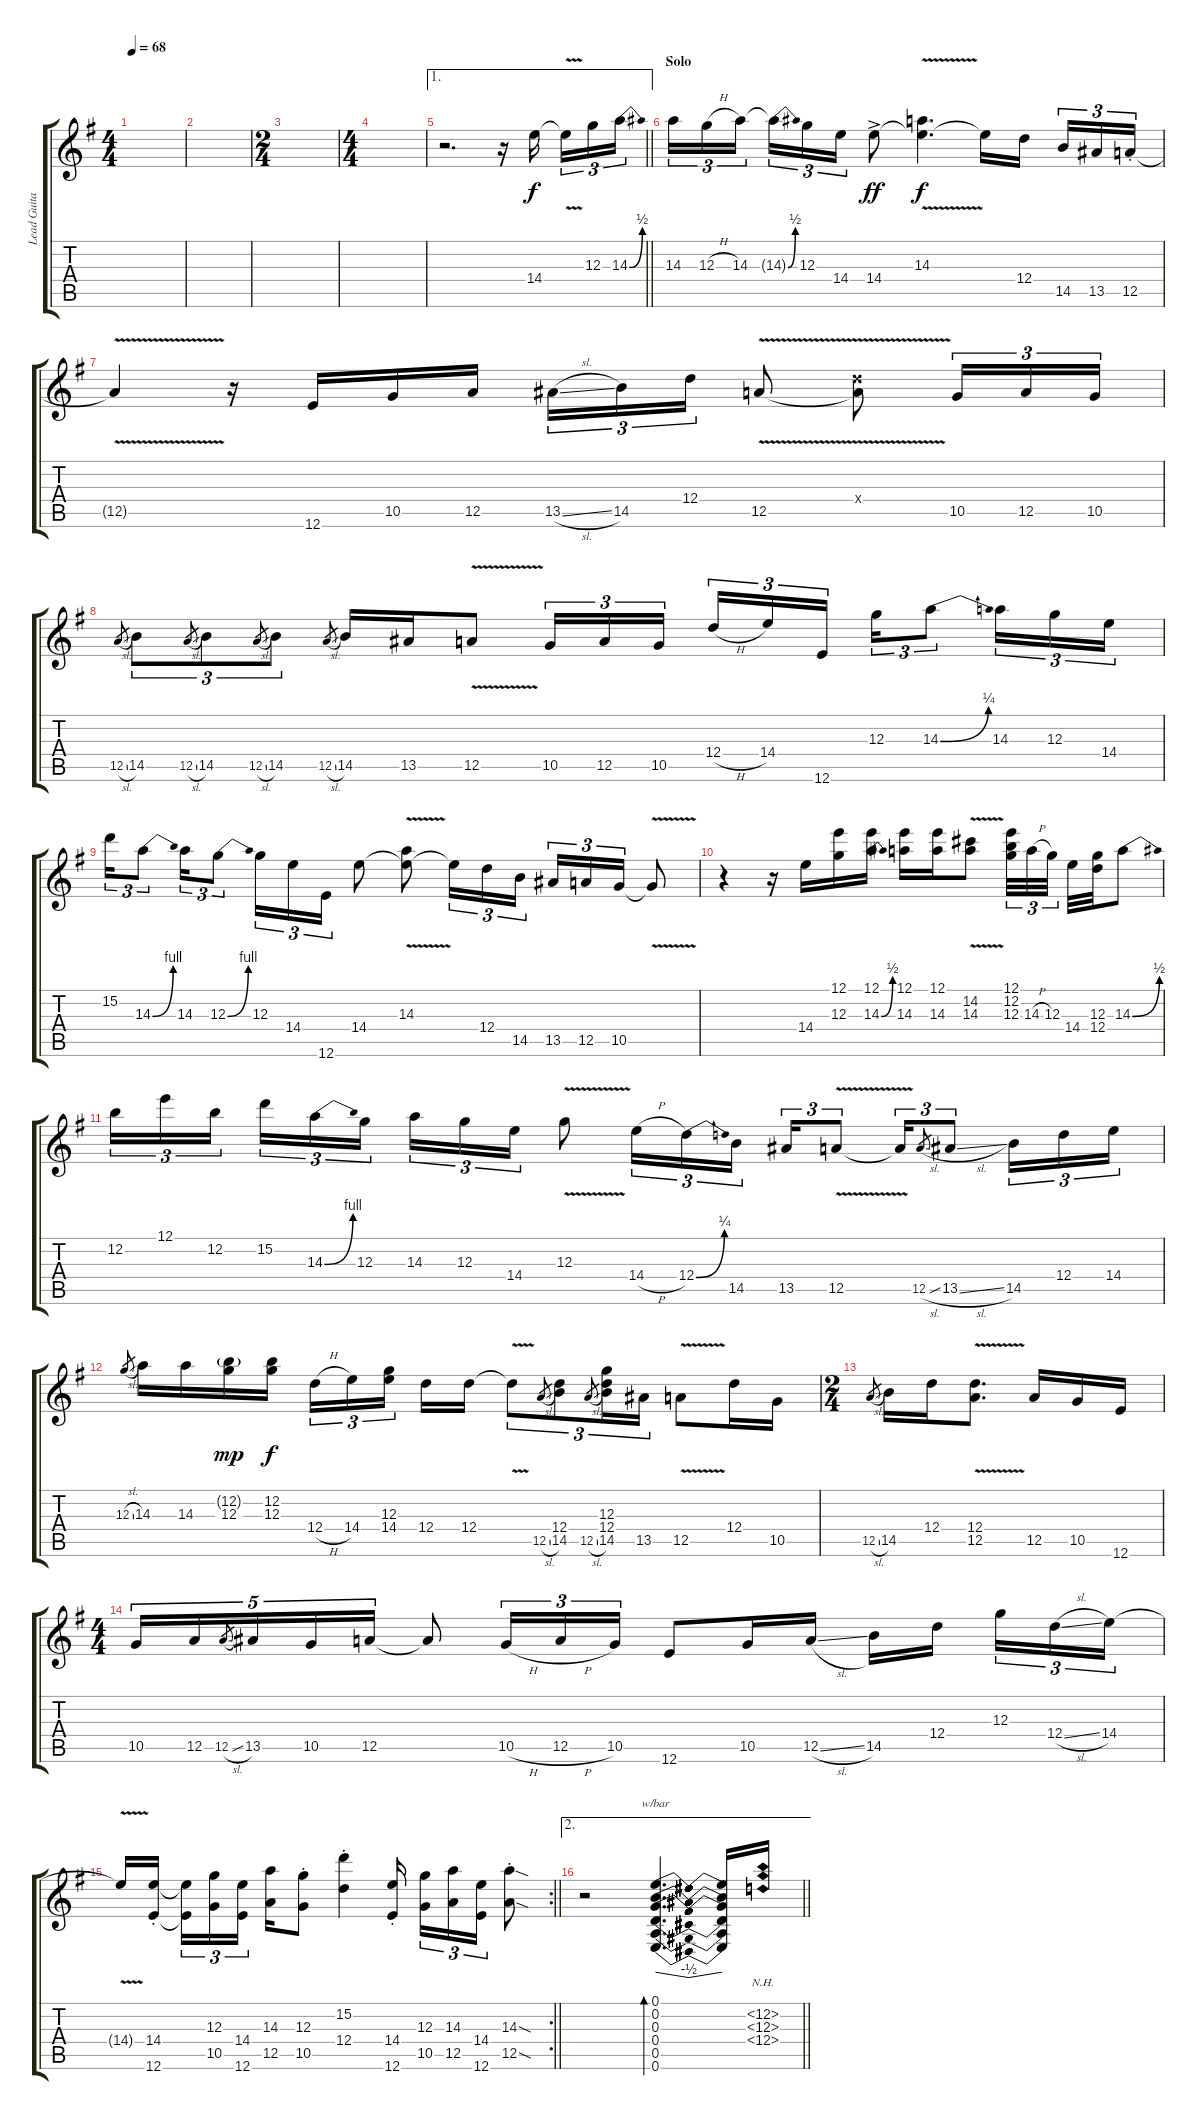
\track ("Lead Guitar" "Lead Guita") {instrument overdrivenguitar}
\staff {score tabs}
\tuning (E4 B3 G3 D3 A2 E2) {hide}
\ts (4 4)
\tempo 68
\clef g2
\ks g
|
|
\ts (2 4)
|
\ts (4 4)
|
\ae 1
\barLineRight lightlight
r.2{d} r.16 14.4.16{beam splitsecondary} 14.4{v t}.16{tu (3 2)} 12.3.16{tu (3 2)} 14.3{be (bend 0 0 60 2)}.16{tu (3 2)} |
\section ("" "Solo")
14.3.16{tu (3 2)} 12.3{h}.16{tu (3 2)} 14.3.16{tu (3 2) beam splitsecondary} 14.3{be (bend 0 0 60 2) t}.16{tu (3 2)} 12.3.16{tu (3 2)} 14.4.16{tu (3 2)} 14.4{ac}.8{dy ff} (14.3{v} 14.4{t}).4{d dy f} 14.4{t}.16 12.4.16{beam splitsecondary} 14.5.16{tu (3 2)} 13.5.16{tu (3 2)} 12.5{st}.16{tu (3 2)} |
12.5{v t}.4 r.16 12.6.16 10.5.16 12.5.16 13.5{sl}.16{tu (3 2)} 14.5.16{tu (3 2)} 12.4.16{tu (3 2)} 12.5{v}.8 (12.4{x} 12.5{t}).8 10.5.16{tu (3 2)} 12.5.16{tu (3 2)} 10.5.16{tu (3 2)} |
12.5{sl}.8{gr} 14.5.8{tu (3 2)} 12.5{sl}.8{gr} 14.5.8{tu (3 2)} 12.5{sl}.8{gr} 14.5.8{tu (3 2)} 12.5{sl}.8{gr} 14.5.16 13.5.16 12.5{v}.8 10.5.16{tu (3 2)} 12.5.16{tu (3 2)} 10.5.16{tu (3 2) beam splitsecondary} 12.4{h}.16{tu (3 2)} 14.4.16{tu (3 2)} 12.6.16{tu (3 2)} 12.3.16{tu (3 2)} 14.3{be (bend 0 0 60 1)}.8{tu (3 2)} 14.3.16{tu (3 2)} 12.3.16{tu (3 2)} 14.4.16{tu (3 2)} |
15.2.16{tu (3 2)} 14.3{be (bend 0 0 60 4)}.8{tu (3 2)} 14.3.16{tu (3 2)} 12.3{be (bend 0 0 60 4)}.8{tu (3 2)} 12.3.16{tu (3 2)} 14.4.16{tu (3 2)} 12.6.16{tu (3 2)} 14.4.8 (14.3{v} 14.4{t}).8 14.4{t}.16{tu (3 2)} 12.4.16{tu (3 2)} 14.5.16{tu (3 2)} 13.5.16{tu (3 2)} 12.5.16{tu (3 2)} 10.5.16{tu (3 2)} 10.5{v t}.8 |
r.4 r.16 14.4.16 (12.1 12.3).16 (12.1 14.3{be (bend 0 0 60 2)}).16 (12.1 14.3).16 (12.1 14.3).16 (14.2{v} 14.3).8 (12.1 12.2 12.3).32{tu (3 2)} 14.3{h}.32{tu (3 2)} 12.3.32{tu (3 2) beam splitsecondary} 14.4.32 (12.3 12.4).32 14.3{be (bend 0 0 60 2)}.8 |
12.2.16{tu (3 2)} 12.1.16{tu (3 2)} 12.2.16{tu (3 2) beam splitsecondary} 15.2.16{tu (3 2)} 14.3{be (bend 0 0 60 4)}.16{tu (3 2)} 12.3.16{tu (3 2)} 14.3.16{tu (3 2)} 12.3.16{tu (3 2)} 14.4.16{tu (3 2)} 12.3{v}.8 14.4{h}.16{tu (3 2)} 12.4{be (bend 0 0 60 1)}.16{tu (3 2)} 14.5.16{tu (3 2) beam splitsecondary} 13.5.16{tu (3 2)} 12.5{v}.8{tu (3 2)} 12.5{t}.16{tu (3 2)} 12.5{sl}.8{gr} 13.5{sl}.8{tu (3 2)} 14.5.16{tu (3 2)} 12.4.16{tu (3 2)} 14.4.16{tu (3 2)} |
12.3{sl}.8{gr} 14.3.16 14.3.16 (12.2{g} 12.3).16{dy mp} (12.2 12.3).16{dy f} 12.4{h}.16{tu (3 2)} 14.4.16{tu (3 2)} (12.3 14.4).16{tu (3 2) beam splitsecondary} 12.4.16 12.4.16 12.4{v t}.8{tu (3 2)} 12.5{sl}.8{gr} (12.4 14.5).8{tu (3 2)} 12.5{sl}.8{gr} (12.3 12.4 14.5).16{tu (3 2)} 13.5.16{tu (3 2)} 12.5{v}.8 12.4.16 10.5.16 |
\ts (2 4)
12.5{sl}.8{gr} 14.5.16 12.4.16 (12.4{v} 12.5).8{d} 12.5.16 10.5.16 12.6.16 |
\ts (4 4)
10.5.16{tu (5 4)} 12.5.16{tu (5 4)} 12.5{sl}.8{gr} 13.5.16{tu (5 4)} 10.5.16{tu (5 4)} 12.5.16{tu (5 4)} 12.5{t}.8 10.5{h}.16{tu (3 2)} 12.5{h}.16{tu (3 2)} 10.5.16{tu (3 2)} 12.6.8 10.5.16 12.5{sl}.16 14.5.16 12.4.16{beam splitsecondary} 12.3.16{tu (3 2)} 12.4{sl}.16{tu (3 2)} 14.4.16{tu (3 2)} |
\rc 2
\barLineRight lightlight
14.4{v t}.16 (14.4{st} 12.6{st}).16{beam splitsecondary} (14.4{t} 12.6{t}).16{tu (3 2)} (12.3 10.5).16{tu (3 2)} (14.4 12.6).16{tu (3 2)} (14.3 12.5).16 (12.3{st} 10.5{st}).8 (15.2{st} 12.4{st}).4 (14.4{st} 12.6{st}).16 (12.3 10.5).16{tu (3 2)} (14.3 12.5).16{tu (3 2)} (14.4 12.6).16{tu (3 2)} (14.3{sod st} 12.5{sod st}).8 |
\ae 2
\barLineRight lightlight
r.2 (0.1 0.2 0.3 0.4 0.5 0.6).4{d tbe (dip default 0 0 30 -2 60 0) bd 60} (0.1{t} 0.2{t} 0.3{t} 0.4{t} 0.5{t} 0.6{t}).16 (12.2{nh} 12.3{nh} 12.4{nh}).16
